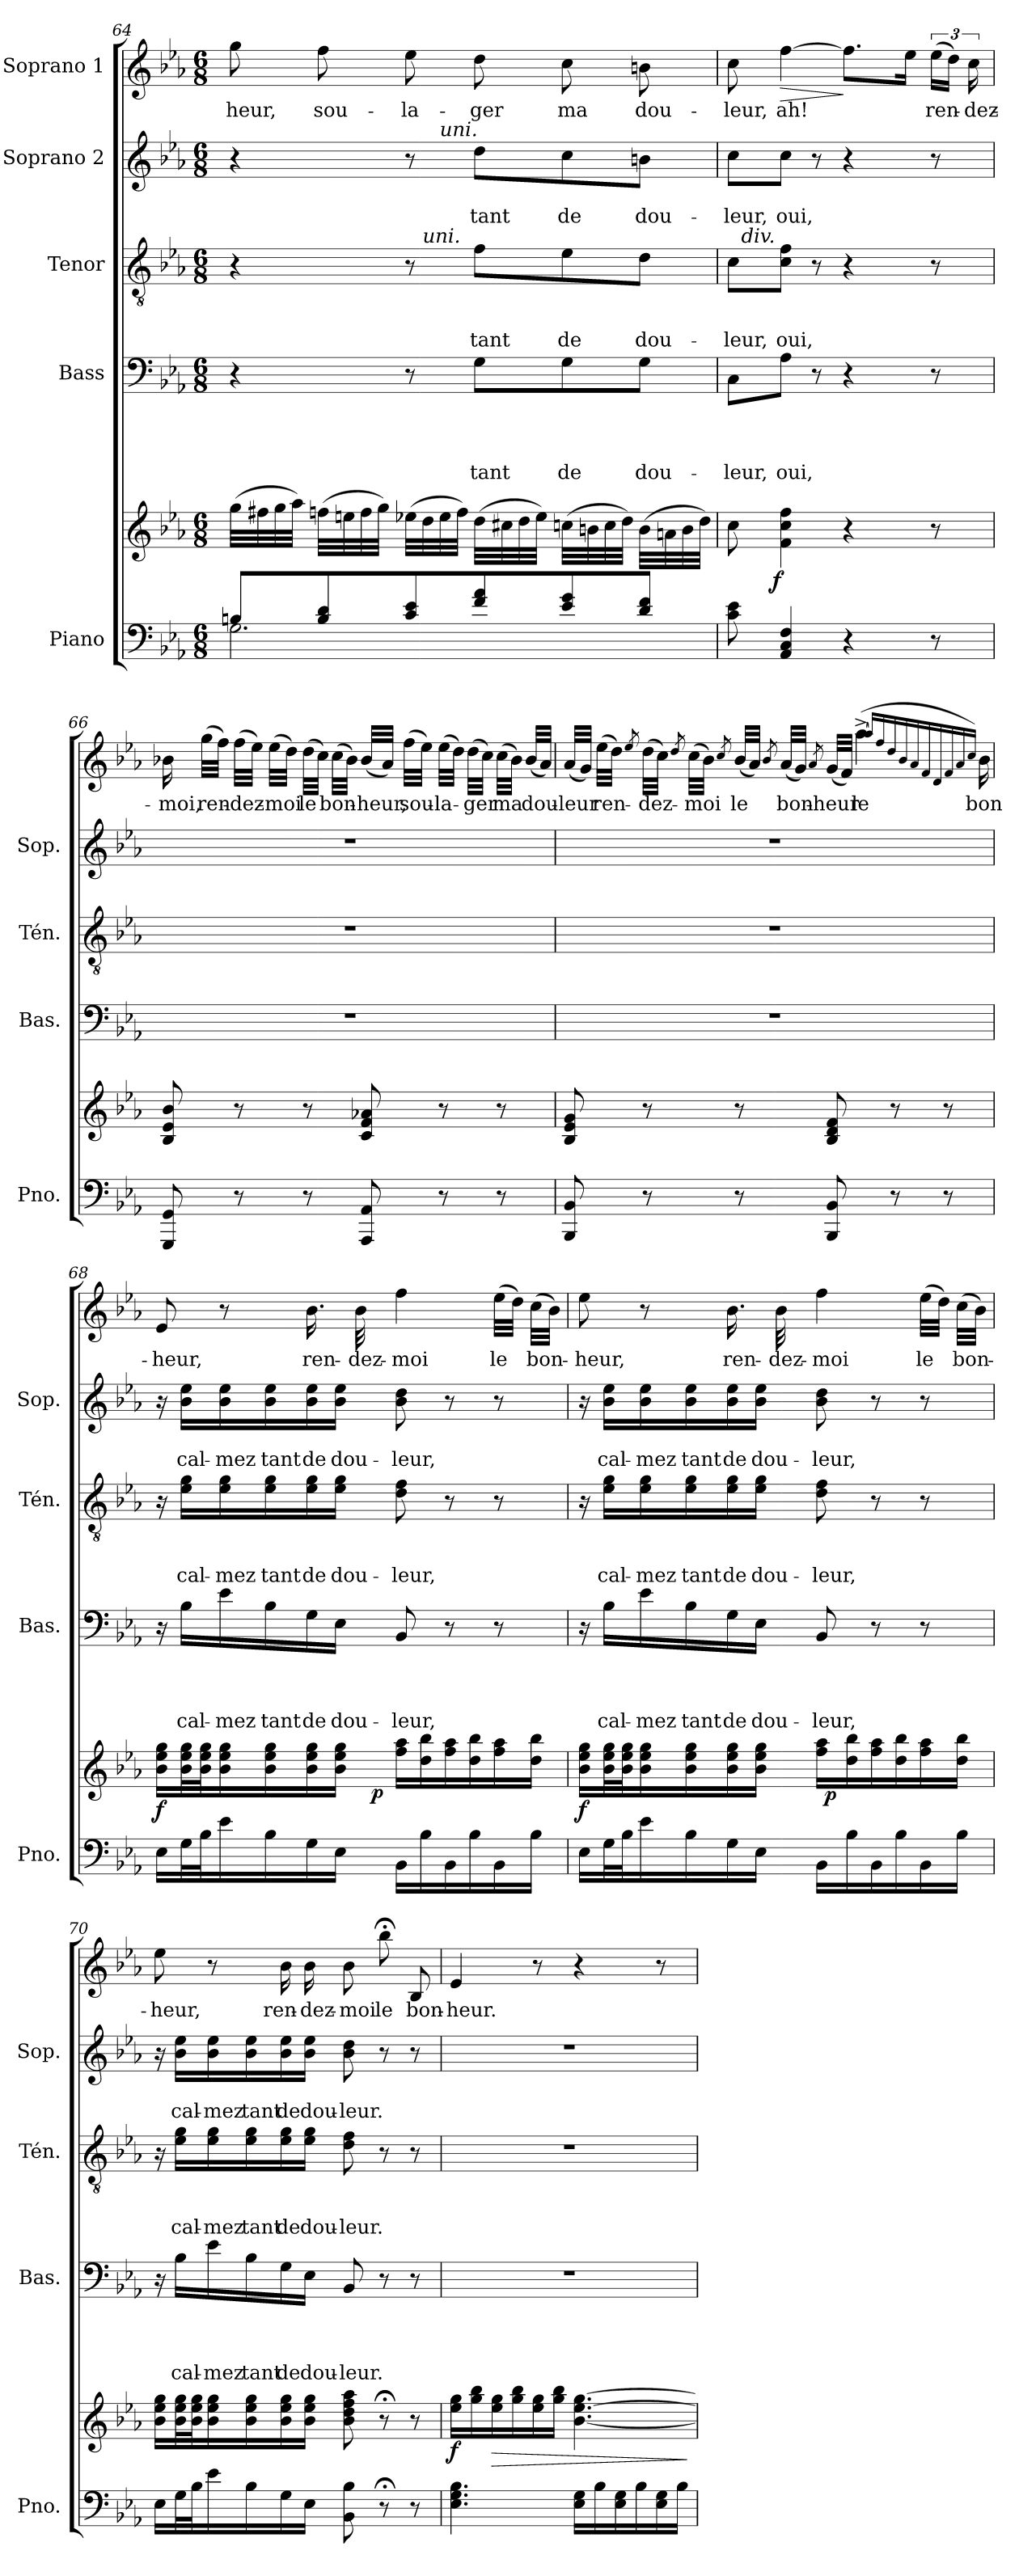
**kern	**kern	**dynam	**kern	**text	**text	**text	**text	**kern	**text	**text	**text	**kern	**text	**text	**kern	**text	**dynam
*part5	*part5	*part5	*part4	*part4	*part4	*part4	*part4	*part3	*part3	*part3	*part3	*part2	*part2	*part2	*part1	*part1	*part1
*staff6	*staff5	*staff5/6	*staff4	*staff4	*staff4	*staff4	*staff4	*staff3	*staff3	*staff3	*staff3	*staff2	*staff2	*staff2	*staff1	*staff1	*staff1
*I"Piano	*	*	*I"Bass	*	*	*	*	*I"Tenor	*	*	*	*I"Soprano 2	*	*	*I"Soprano 1	*	*
*I'Pno.	*	*	*I'Bas.	*	*	*	*	*I'Tén.	*	*	*	*I'Sop.	*	*	*	*	*
!!LO:LB:g=z
*clefF4	*clefG2	*	*clefF4	*	*	*	*	*clefGv2	*	*	*	*clefG2	*	*	*clefG2	*	*
*k[b-e-a-]	*k[b-e-a-]	*	*k[b-e-a-]	*	*	*	*	*k[b-e-a-]	*	*	*	*k[b-e-a-]	*	*	*k[b-e-a-]	*	*
*E-:	*E-:	*	*E-:	*	*	*	*	*E-:	*	*	*	*E-:	*	*	*E-:	*	*
*M6/8	*M6/8	*	*M6/8	*	*	*	*	*M6/8	*	*	*	*M6/8	*	*	*M6/8	*	*
=64	=64	=64	=64	=64	=64	=64	=64	=64	=64	=64	=64	=64	=64	=64	=64	=64	=64
*^	*	*	*	*	*	*	*	*^	*	*	*	*^	*	*	*	*	*
8Bn/L	2.G\	(32gg\LLL	.	4r	.	.	.	.	4r	4ryy	.	.	.	4r	4ryy	.	.	8gg\	-heur,	.
.	.	32ff#X\	.	.	.	.	.	.	.	.	.	.	.	.	.	.	.	.	.	.
.	.	32gg\	.	.	.	.	.	.	.	.	.	.	.	.	.	.	.	.	.	.
.	.	32aa-\JJJ)	.	.	.	.	.	.	.	.	.	.	.	.	.	.	.	.	.	.
8B/ 8d/	.	(32ffn\LLL	.	.	.	.	.	.	.	.	.	.	.	.	.	.	.	8ff\	sou-	.
.	.	32een\	.	.	.	.	.	.	.	.	.	.	.	.	.	.	.	.	.	.
.	.	32ff\	.	.	.	.	.	.	.	.	.	.	.	.	.	.	.	.	.	.
.	.	32gg\JJJ)	.	.	.	.	.	.	.	.	.	.	.	.	.	.	.	.	.	.
8c/ 8e-/	.	(32ee-X\LLL	.	8r	.	.	.	.	8r	32ryy	.	.	.	8r	16ryy	.	.	8ee-\	-la-	.
!	!	!	!	!	!	!	!	!	!	!LO:TX:a:i:t=uni.	!	!	!	!	!	!	!	!	!	!
.	.	32dd\	.	.	.	.	.	.	.	4...ryy	.	.	.	.	.	.	.	.	.	.
!	!	!	!	!	!	!	!	!	!	!	!	!	!	!	!LO:TX:a:i:t=uni.	!	!	!	!	!
.	.	32ee-\	.	.	.	.	.	.	.	.	.	.	.	.	4..ryy	.	.	.	.	.
.	.	32ff\JJJ)	.	.	.	.	.	.	.	.	.	.	.	.	.	.	.	.	.	.
8f/ 8a-/	.	(32dd\LLL	.	8G\L	.	.	.	tant	8f\L	.	.	.	tant	8dd\L	.	.	tant	8dd\	-ger	.
.	.	32cc#X\	.	.	.	.	.	.	.	.	.	.	.	.	.	.	.	.	.	.
.	.	32dd\	.	.	.	.	.	.	.	.	.	.	.	.	.	.	.	.	.	.
.	.	32ee-\JJJ)	.	.	.	.	.	.	.	.	.	.	.	.	.	.	.	.	.	.
8e-/ 8g/	.	(32ccn\LLL	.	8G\	.	.	.	de	8e-\	.	.	.	de	8cc\	.	.	de	8cc\	ma	.
.	.	32bn\	.	.	.	.	.	.	.	.	.	.	.	.	.	.	.	.	.	.
.	.	32cc\	.	.	.	.	.	.	.	.	.	.	.	.	.	.	.	.	.	.
.	.	32dd\JJJ)	.	.	.	.	.	.	.	.	.	.	.	.	.	.	.	.	.	.
8d/ 8f/J	.	(32b\LLL	.	8G\J	.	.	.	dou-	8d\J	.	.	.	dou-	8bn\J	.	.	dou-	8bn\	dou-	.
.	.	32an\	.	.	.	.	.	.	.	.	.	.	.	.	.	.	.	.	.	.
.	.	32b\	.	.	.	.	.	.	.	.	.	.	.	.	.	.	.	.	.	.
.	.	32dd\JJJ)	.	.	.	.	.	.	.	.	.	.	.	.	.	.	.	.	.	.
*v	*v	*	*	*	*	*	*	*	*	*	*	*	*	*v	*v	*	*	*	*	*
=65	=65	=65	=65	=65	=65	=65	=65	=65	=65	=65	=65	=65	=65	=65	=65	=65	=65	=65
*	*^	*	*	*	*	*	*	*	*	*	*	*	*	*	*	*	*	*
8c\ 8e-\	8cc\	12ryy	.	8C\L	.	.	.	-leur,	8c\L	32ryy	.	.	-leur,	8cc\L	.	-leur,	8cc\	-leur,	.
!	!	!	!	!	!	!	!	!	!	!LO:TX:a:i:t=div.	!	!	!	!	!	!	!	!	!
.	.	.	.	.	.	.	.	.	.	2ryy	.	.	.	.	.	.	.	.	.
.	.	48.ryy	.	.	.	.	.	.	.	.	.	.	.	.	.	.	.	.	.
!	!	!	!LO:DY:b	!	!	!	!	!	!	!	!	!	!	!	!	!	!	!	!
.	.	3ryy	f	.	.	.	.	.	.	.	.	.	.	.	.	.	.	.	.
!	!	!	!	!	!	!	!	!	!	!	!	!	!	!	!	!	!	!	!LO:HP:b
4AA-/ 4C/ 4F/	4f\ 4cc\ 4ff\	.	.	8A-\J	.	.	.	oui,	8c\ 8f\J	.	.	.	oui,	8cc\J	.	oui,	[4ff\	ah!	>
.	.	.	.	8r	.	.	.	.	8r	.	.	.	.	8r	.	.	.	.	.
4r	4r	.	.	4r	.	.	.	.	4r	.	.	.	.	4r	.	.	8.ff\L]	.	]
.	.	6ryy	.	.	.	.	.	.	.	.	.	.	.	.	.	.	.	.	.
.	.	.	.	.	.	.	.	.	.	8..ryy	.	.	.	.	.	.	.	.	.
.	.	.	.	.	.	.	.	.	.	.	.	.	.	.	.	.	16ee-\Jk	.	.
.	.	12ryy	.	.	.	.	.	.	.	.	.	.	.	.	.	.	.	.	.
8r	8r	.	.	8r	.	.	.	.	8r	.	.	.	.	8r	.	.	(24ee-\LL	ren-	.
.	.	.	.	.	.	.	.	.	.	.	.	.	.	.	.	.	24dd\JJ)	.	.
.	.	24ryy	.	.	.	.	.	.	.	.	.	.	.	.	.	.	.	.	.
.	.	.	.	.	.	.	.	.	.	.	.	.	.	.	.	.	24cc\	-dez-	.
.	.	96ryy	.	.	.	.	.	.	.	.	.	.	.	.	.	.	.	.	.
*	*v	*v	*	*	*	*	*	*	*v	*v	*	*	*	*	*	*	*	*	*
!!LO:PB:g=z
=66	=66	=66	=66	=66	=66	=66	=66	=66	=66	=66	=66	=66	=66	=66	=66	=66	=66
8GGG/ 8GG/	8B-/ 8e-/ 8b-/	.	2.r	.	.	.	.	2.r	.	.	.	2.r	.	.	16b-X\	-moi,	.
.	.	.	.	.	.	.	.	.	.	.	.	.	.	.	(32gg\LLL	ren-	.
.	.	.	.	.	.	.	.	.	.	.	.	.	.	.	32ff\JJJ)	.	.
8r	8r	.	.	.	.	.	.	.	.	.	.	.	.	.	(32ff\LLL	-dez-	.
.	.	.	.	.	.	.	.	.	.	.	.	.	.	.	32ee-\JJJ)	.	.
.	.	.	.	.	.	.	.	.	.	.	.	.	.	.	(32ee-\LLL	-moi	.
.	.	.	.	.	.	.	.	.	.	.	.	.	.	.	32dd\JJJ)	.	.
8r	8r	.	.	.	.	.	.	.	.	.	.	.	.	.	(32dd\LLL	le	.
.	.	.	.	.	.	.	.	.	.	.	.	.	.	.	32cc\JJJ)	.	.
.	.	.	.	.	.	.	.	.	.	.	.	.	.	.	(32cc\LLL	bon-	.
.	.	.	.	.	.	.	.	.	.	.	.	.	.	.	32b-\JJJ)	.	.
8AAA-/ 8AA-/	8c/ 8f/ 8a-X/	.	.	.	.	.	.	.	.	.	.	.	.	.	(32b-/LLL	-heur,	.
.	.	.	.	.	.	.	.	.	.	.	.	.	.	.	32a-/JJJ)	.	.
.	.	.	.	.	.	.	.	.	.	.	.	.	.	.	(32ff\LLL	sou-	.
.	.	.	.	.	.	.	.	.	.	.	.	.	.	.	32ee-\JJJ)	.	.
8r	8r	.	.	.	.	.	.	.	.	.	.	.	.	.	(32ee-\LLL	-la-	.
.	.	.	.	.	.	.	.	.	.	.	.	.	.	.	32dd\JJJ)	.	.
.	.	.	.	.	.	.	.	.	.	.	.	.	.	.	(32dd\LLL	-ger	.
.	.	.	.	.	.	.	.	.	.	.	.	.	.	.	32cc\JJJ)	.	.
8r	8r	.	.	.	.	.	.	.	.	.	.	.	.	.	(32cc\LLL	ma	.
.	.	.	.	.	.	.	.	.	.	.	.	.	.	.	32b-\JJJ)	.	.
.	.	.	.	.	.	.	.	.	.	.	.	.	.	.	(32b-/LLL	dou-	.
.	.	.	.	.	.	.	.	.	.	.	.	.	.	.	32a-/JJJ)	.	.
=67	=67	=67	=67	=67	=67	=67	=67	=67	=67	=67	=67	=67	=67	=67	=67	=67	=67
8BBB-/ 8BB-/	8B-/ 8e-/ 8g/	.	2.r	.	.	.	.	2.r	.	.	.	2.r	.	.	(32a-/LLL	-leur	.
.	.	.	.	.	.	.	.	.	.	.	.	.	.	.	32g/JJJ)	.	.
.	.	.	.	.	.	.	.	.	.	.	.	.	.	.	(32ee-\LLL	ren-	.
.	.	.	.	.	.	.	.	.	.	.	.	.	.	.	32dd\JJJ)	.	.
.	.	.	.	.	.	.	.	.	.	.	.	.	.	.	8qee-/	.	.
8r	8r	.	.	.	.	.	.	.	.	.	.	.	.	.	(32dd\LLL	-dez-	.
.	.	.	.	.	.	.	.	.	.	.	.	.	.	.	32cc\JJJ)	.	.
.	.	.	.	.	.	.	.	.	.	.	.	.	.	.	8qdd/	.	.
.	.	.	.	.	.	.	.	.	.	.	.	.	.	.	(32cc\LLL	-moi	.
.	.	.	.	.	.	.	.	.	.	.	.	.	.	.	32b-\JJJ)	.	.
.	.	.	.	.	.	.	.	.	.	.	.	.	.	.	8qcc/	.	.
8r	8r	.	.	.	.	.	.	.	.	.	.	.	.	.	(32b-/LLL	le	.
.	.	.	.	.	.	.	.	.	.	.	.	.	.	.	32a-/JJJ)	.	.
.	.	.	.	.	.	.	.	.	.	.	.	.	.	.	8qb-/	.	.
.	.	.	.	.	.	.	.	.	.	.	.	.	.	.	(32a-/LLL	bon-	.
.	.	.	.	.	.	.	.	.	.	.	.	.	.	.	32g/JJJ)	.	.
.	.	.	.	.	.	.	.	.	.	.	.	.	.	.	8qa-/	.	.
8BBB-/ 8BB-/	8B-/ 8d/ 8f/	.	.	.	.	.	.	.	.	.	.	.	.	.	(32g/LLL	-heur	.
.	.	.	.	.	.	.	.	.	.	.	.	.	.	.	32f/JJJ)	.	.
.	.	.	.	.	.	.	.	.	.	.	.	.	.	.	([4aa-^>\	le	.
8r	8r	.	.	.	.	.	.	.	.	.	.	.	.	.	.	.	.
8r	8r	.	.	.	.	.	.	.	.	.	.	.	.	.	.	.	.
.	.	.	.	.	.	.	.	.	.	.	.	.	.	.	16qaa-/LL]	.	.
.	.	.	.	.	.	.	.	.	.	.	.	.	.	.	16qff/	.	.
.	.	.	.	.	.	.	.	.	.	.	.	.	.	.	16qdd/	.	.
.	.	.	.	.	.	.	.	.	.	.	.	.	.	.	16qb-/	.	.
.	.	.	.	.	.	.	.	.	.	.	.	.	.	.	16qa-/	.	.
.	.	.	.	.	.	.	.	.	.	.	.	.	.	.	16qf/	.	.
.	.	.	.	.	.	.	.	.	.	.	.	.	.	.	16qd/	.	.
.	.	.	.	.	.	.	.	.	.	.	.	.	.	.	16qf/	.	.
.	.	.	.	.	.	.	.	.	.	.	.	.	.	.	16qa-/	.	.
.	.	.	.	.	.	.	.	.	.	.	.	.	.	.	16qcc/JJ)	.	.
.	.	.	.	.	.	.	.	.	.	.	.	.	.	.	16b-\	bon-	.
!!LO:LB:g=z
=68	=68	=68	=68	=68	=68	=68	=68	=68	=68	=68	=68	=68	=68	=68	=68	=68	=68
!!LO:REH:place=s1:a:B:fs=9.6:t=41
!	!	!LO:DY:b	!	!	!	!	!	!	!	!	!	!	!	!	!	!	!
*	*^	*	*	*	*	*	*	*	*	*	*	*	*	*	*	*	*
16E-\LL	16b-\ 16ee-\ 16gg\LL	3ryy	f	16r	.	.	.	.	16r	.	.	.	16r	.	.	8e-/	-heur,	.
32G\L	32b-\ 32ee-\ 32gg\L	.	.	16B-\LL	.	.	.	cal-	16e-\ 16g\LL	.	.	cal-	16b-\ 16ee-\LL	.	cal-	.	.	.
32B-\J	32b-\ 32ee-\ 32gg\J	.	.	.	.	.	.	.	.	.	.	.	.	.	.	.	.	.
16e-\	16b-\ 16ee-\ 16gg\	.	.	16e-\	.	.	.	-mez	16e-\ 16g\	.	.	-mez	16b-\ 16ee-\	.	-mez	8r	.	.
16B-\	16b-\ 16ee-\ 16gg\	.	.	16B-\	.	.	.	tant	16e-\ 16g\	.	.	tant	16b-\ 16ee-\	.	tant	.	.	.
16G\	16b-\ 16ee-\ 16gg\	.	.	16G\	.	.	.	de	16e-\ 16g\	.	.	de	16b-\ 16ee-\	.	de	16.b-\	ren-	.
16E-\JJ	16b-\ 16ee-\ 16gg\JJ	.	.	16E-\JJ	.	.	.	dou-	16e-\ 16g\JJ	.	.	dou-	16b-\ 16ee-\JJ	.	dou-	.	.	.
.	.	48ryy	.	.	.	.	.	.	.	.	.	.	.	.	.	.	.	.
.	.	.	.	.	.	.	.	.	.	.	.	.	.	.	.	32b-\	-dez-	.
!	!	!	!LO:DY:b	!	!	!	!	!	!	!	!	!	!	!	!	!	!	!
.	.	3ryy	p	.	.	.	.	.	.	.	.	.	.	.	.	.	.	.
16BB-\LL	16ff\ 16aa-\LL	.	.	8BB-/	.	.	.	-leur,	8d\ 8f\	.	.	-leur,	8b-\ 8dd\	.	-leur,	4ff\	-moi	.
16B-\	16dd\ 16bb-\	.	.	.	.	.	.	.	.	.	.	.	.	.	.	.	.	.
16BB-\	16ff\ 16aa-\	.	.	8r	.	.	.	.	8r	.	.	.	8r	.	.	.	.	.
16B-\	16dd\ 16bb-\	.	.	.	.	.	.	.	.	.	.	.	.	.	.	.	.	.
16BB-\	16ff\ 16aa-\	.	.	8r	.	.	.	.	8r	.	.	.	8r	.	.	(32ee-\LLL	le	.
.	.	.	.	.	.	.	.	.	.	.	.	.	.	.	.	32dd\JJJ)	.	.
16B-\JJ	16dd\ 16bb-\JJ	24.ryy	.	.	.	.	.	.	.	.	.	.	.	.	.	(32cc\LLL	bon-	.
.	.	.	.	.	.	.	.	.	.	.	.	.	.	.	.	32b-\JJJ)	.	.
=69	=69	=69	=69	=69	=69	=69	=69	=69	=69	=69	=69	=69	=69	=69	=69	=69	=69	=69
!	!	!	!LO:DY:b	!	!	!	!	!	!	!	!	!	!	!	!	!	!	!
16E-\LL	16b-\ 16ee-\ 16gg\LL	3ryy	f	16r	.	.	.	.	16r	.	.	.	16r	.	.	8ee-\	-heur,	.
32G\L	32b-\ 32ee-\ 32gg\L	.	.	16B-\LL	.	.	.	cal-	16e-\ 16g\LL	.	.	cal-	16b-\ 16ee-\LL	.	cal-	.	.	.
32B-\J	32b-\ 32ee-\ 32gg\J	.	.	.	.	.	.	.	.	.	.	.	.	.	.	.	.	.
16e-\	16b-\ 16ee-\ 16gg\	.	.	16e-\	.	.	.	-mez	16e-\ 16g\	.	.	-mez	16b-\ 16ee-\	.	-mez	8r	.	.
16B-\	16b-\ 16ee-\ 16gg\	.	.	16B-\	.	.	.	tant	16e-\ 16g\	.	.	tant	16b-\ 16ee-\	.	tant	.	.	.
16G\	16b-\ 16ee-\ 16gg\	.	.	16G\	.	.	.	de	16e-\ 16g\	.	.	de	16b-\ 16ee-\	.	de	16.b-\	ren-	.
16E-\JJ	16b-\ 16ee-\ 16gg\JJ	.	.	16E-\JJ	.	.	.	dou-	16e-\ 16g\JJ	.	.	dou-	16b-\ 16ee-\JJ	.	dou-	.	.	.
.	.	24ryy	.	.	.	.	.	.	.	.	.	.	.	.	.	.	.	.
.	.	.	.	.	.	.	.	.	.	.	.	.	.	.	.	32b-\	-dez-	.
16BB-\LL	16ff\ 16aa-\LL	96ryy	.	8BB-/	.	.	.	-leur,	8d\ 8f\	.	.	-leur,	8b-\ 8dd\	.	-leur,	4ff\	-moi	.
!	!	!	!LO:DY:b	!	!	!	!	!	!	!	!	!	!	!	!	!	!	!
.	.	3ryy	p	.	.	.	.	.	.	.	.	.	.	.	.	.	.	.
16B-\	16dd\ 16bb-\	.	.	.	.	.	.	.	.	.	.	.	.	.	.	.	.	.
16BB-\	16ff\ 16aa-\	.	.	8r	.	.	.	.	8r	.	.	.	8r	.	.	.	.	.
16B-\	16dd\ 16bb-\	.	.	.	.	.	.	.	.	.	.	.	.	.	.	.	.	.
16BB-\	16ff\ 16aa-\	.	.	8r	.	.	.	.	8r	.	.	.	8r	.	.	(32ee-\LLL	le	.
.	.	.	.	.	.	.	.	.	.	.	.	.	.	.	.	32dd\JJJ)	.	.
16B-\JJ	16dd\ 16bb-\JJ	.	.	.	.	.	.	.	.	.	.	.	.	.	.	(32cc\LLL	bon-	.
.	.	48.ryy	.	.	.	.	.	.	.	.	.	.	.	.	.	32b-\JJJ)	.	.
*	*v	*v	*	*	*	*	*	*	*	*	*	*	*	*	*	*	*	*
!!LO:LB:g=z
=70	=70	=70	=70	=70	=70	=70	=70	=70	=70	=70	=70	=70	=70	=70	=70	=70	=70
16E-\LL	16b-\ 16ee-\ 16gg\LL	.	16r	.	.	.	.	16r	.	.	.	16r	.	.	8ee-\	-heur,	.
32G\L	32b-\ 32ee-\ 32gg\L	.	16B-\LL	.	.	.	cal-	16e-\ 16g\LL	.	.	cal-	16b-\ 16ee-\LL	.	cal-	.	.	.
32B-\J	32b-\ 32ee-\ 32gg\J	.	.	.	.	.	.	.	.	.	.	.	.	.	.	.	.
16e-\	16b-\ 16ee-\ 16gg\	.	16e-\	.	.	.	-mez	16e-\ 16g\	.	.	-mez	16b-\ 16ee-\	.	-mez	8r	.	.
16B-\	16b-\ 16ee-\ 16gg\	.	16B-\	.	.	.	tant	16e-\ 16g\	.	.	tant	16b-\ 16ee-\	.	tant	.	.	.
16G\	16b-\ 16ee-\ 16gg\	.	16G\	.	.	.	de	16e-\ 16g\	.	.	de	16b-\ 16ee-\	.	de	16b-\	ren-	.
16E-\JJ	16b-\ 16ee-\ 16gg\JJ	.	16E-\JJ	.	.	.	dou-	16e-\ 16g\JJ	.	.	dou-	16b-\ 16ee-\JJ	.	dou-	16b-\	-dez-	.
8BB-\ 8B-\	8b-\ 8dd\ 8ff\ 8aa-\	.	8BB-/	.	.	.	-leur.	8d\ 8f\	.	.	-leur.	8b-\ 8dd\	.	-leur.	8b-\	-moi	.
8r;<	8r;<	.	8r	.	.	.	.	8r	.	.	.	8r	.	.	8bb-;<\	le	.
8r	8r	.	8r	.	.	.	.	8r	.	.	.	8r	.	.	8B-/	bon-	.
=71	=71	=71	=71	=71	=71	=71	=71	=71	=71	=71	=71	=71	=71	=71	=71	=71	=71
!	!	!LO:DY:b	!	!	!	!	!	!	!	!	!	!	!	!	!	!	!
4.E-\ 4.G\ 4.B-\	16ee-\ 16gg\LL	f	2.r	.	.	.	.	2.r	.	.	.	2.r	.	.	4e-/	-heur.	.
.	16gg\ 16bb-\	.	.	.	.	.	.	.	.	.	.	.	.	.	.	.	.
!	!	!LO:HP:b	!	!	!	!	!	!	!	!	!	!	!	!	!	!	!
.	16ee-\ 16gg\	>	.	.	.	.	.	.	.	.	.	.	.	.	.	.	.
.	16gg\ 16bb-\	.	.	.	.	.	.	.	.	.	.	.	.	.	.	.	.
.	16ee-\ 16gg\	.	.	.	.	.	.	.	.	.	.	.	.	.	8r	.	.
.	16gg\ 16bb-\JJ	.	.	.	.	.	.	.	.	.	.	.	.	.	.	.	.
16E-\ 16G\LL	[4.b-\ [4.ee-\ [4.gg\	.	.	.	.	.	.	.	.	.	.	.	.	.	4r	.	.
16B-\	.	.	.	.	.	.	.	.	.	.	.	.	.	.	.	.	.
16E-\ 16G\	.	.	.	.	.	.	.	.	.	.	.	.	.	.	.	.	.
16B-\	.	.	.	.	.	.	.	.	.	.	.	.	.	.	.	.	.
16E-\ 16G\	.	.	.	.	.	.	.	.	.	.	.	.	.	.	8r	.	.
16B-\JJ	.	.	.	.	.	.	.	.	.	.	.	.	.	.	.	.	.
.	.	]	.	.	.	.	.	.	.	.	.	.	.	.	.	.	.
=	=	=	=	=	=	=	=	=	=	=	=	=	=	=	=	=	=
*-	*-	*-	*-	*-	*-	*-	*-	*-	*-	*-	*-	*-	*-	*-	*-	*-	*-
